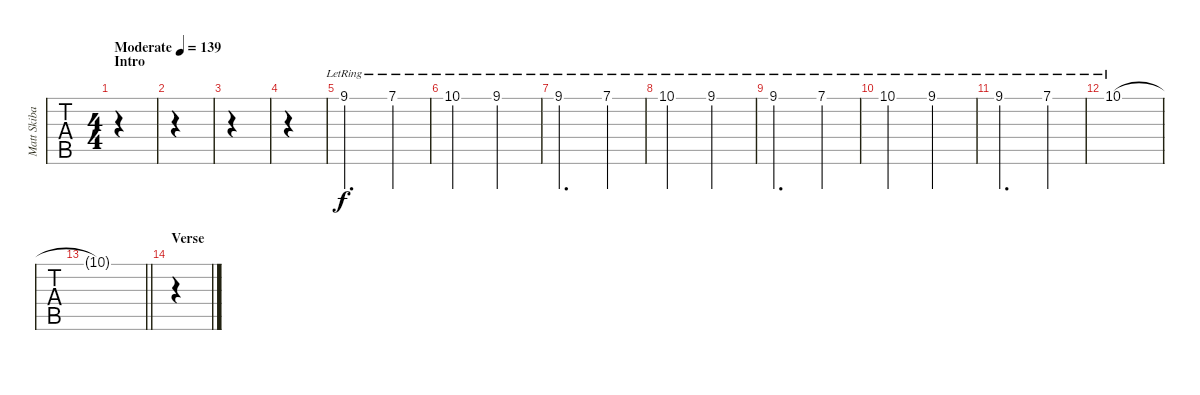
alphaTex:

\track ("Matt Skiba - Guitar Three" "Matt Skiba") {instrument distortionguitar}
\staff {tabs}
\tuning (E4 B3 G3 D3 A2 E2) {hide}
\ts (4 4)
\section ("" "Intro")
\tempo (139 "Moderate")
\clef g2
\ks a
|
|
|
|
9.1{lr}.2{d} 7.1{lr}.4 |
10.1{lr}.2 9.1{lr}.2 |
9.1{lr}.2{d} 7.1{lr}.4 |
10.1{lr}.2 9.1{lr}.2 |
9.1{lr}.2{d} 7.1{lr}.4 |
10.1{lr}.2 9.1{lr}.2 |
9.1{lr}.2{d} 7.1{lr}.4 |
10.1{lr}.1 |
\barLineRight lightlight
10.1{t}.1{dy f} |
\section ("" "Verse")
